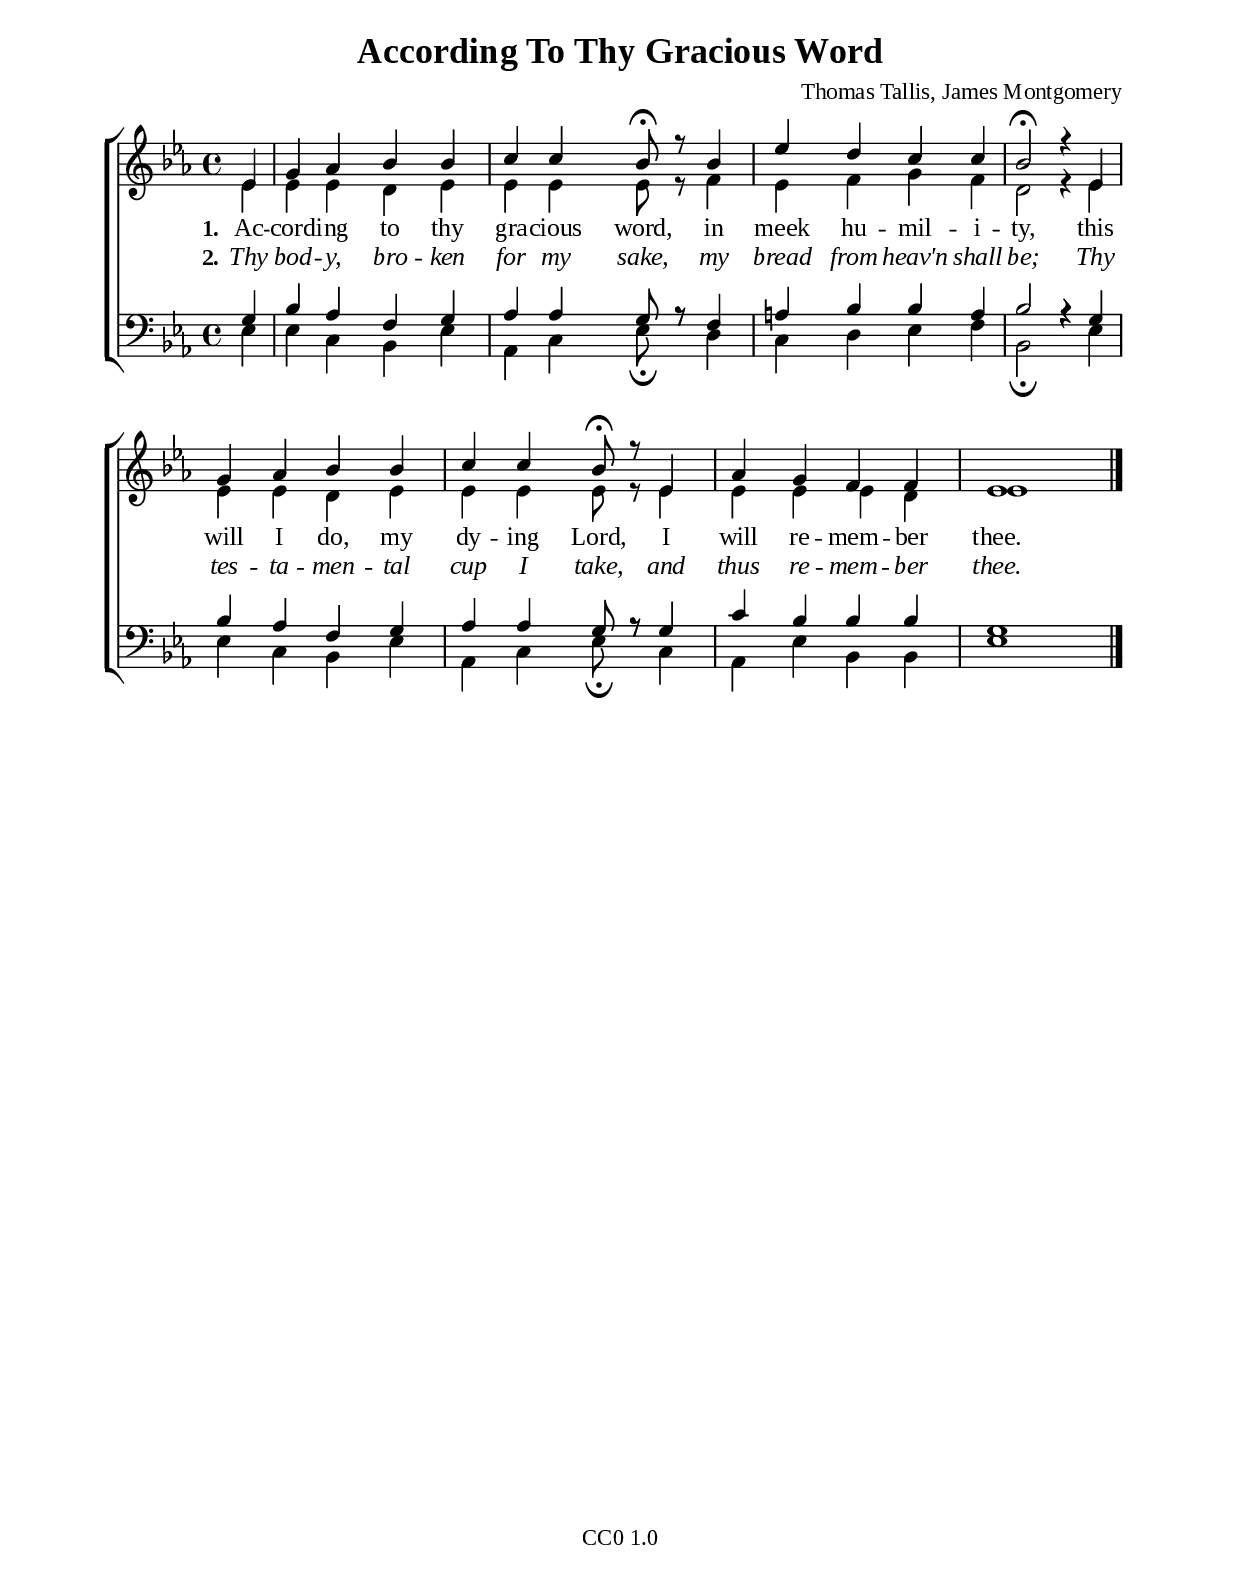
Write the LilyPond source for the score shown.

\version "2.18.2"

\header {
  title = "According To Thy Gracious Word"
  composer = "Thomas Tallis, James Montgomery"
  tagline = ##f
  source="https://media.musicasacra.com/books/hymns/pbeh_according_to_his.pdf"
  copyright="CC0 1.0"
}

global= {
  \key ees \major
  \time 4/4
  \override Score.BarNumber.break-visibility = ##(#f #f #f)
  %\override Score.BarNumber.break-visibility = ##(#t #t #t)
  \override Lyrics.LyricSpace.minimum-distance = #3.0
}

\paper {
  #(set-paper-size "a4")
  top-margin = 20\mm
  bottom-margin = 20\mm
  left-margin = 20\mm
  right-margin = 20\mm
  indent = #0
  #(define fonts
	 (make-pango-font-tree "Liberation Serif"
	 		       "Liberation Serif"
			       "Liberation Serif"
			       (/ 20 20)))
  system-system-spacing = #'((basic-distance . 3) (padding . 5))
}

printItalic = \with {
  \override LyricText.font-shape = #'italic
}

% Verse music
musicVerseSoprano = \relative c' {
  \partial 4 ees4 |
  g aes bes bes |
  c c bes8 \fermata r bes4 |
  ees d c c |
  bes2 \fermata r4 ees, |
  g aes bes bes |
  c c bes8 \fermata r ees,4 |
  aes4 g f f |
  ees1 \bar "|."
}

% Alto verse music
musicVerseAlto = \relative c' {
  \partial 4 ees4 |
  ees ees d ees |
  ees ees ees8 r f4 |
  ees f g f |
  d2 r4 ees |
  ees ees d ees |
  ees ees ees8 r ees4 |
  ees ees ees d |
  ees1
}

% Tenor verse music
musicVerseTenor = \relative c' {
  \partial 4 g4 |
  bes aes f g |
  aes aes g8 r f4 |
  a bes bes a |
  bes2 r4 g |
  bes aes f g |
  aes aes g8 r g4 |
  c bes bes bes |
  g1
}

% Basso verse music
musicVerseBasso = \relative c {
  \partial 4 ees4 |
  ees c bes ees |
  aes, c ees8 _\fermata r d4 |
  c d ees f |
  bes,2 _\fermata r4 ees4 |
  ees c bes ees |
  aes, c ees8 _\fermata r c4 |
  aes ees' bes bes |
  ees1
}

% Verse lyrics
verseOne = \lyricmode {
  \set stanza = #"1."
  Ac -- cord -- ing to thy gra -- cious word, in meek hu -- mil -- i -- ty,
  this will I do, my dy -- ing Lord, I will re -- mem -- ber thee.
}

verseTwo = \lyricmode {
  \set stanza = #"2."
  Thy bod -- y, bro -- ken for my sake, my bread from heav'n shall be;
  Thy tes -- ta -- men -- tal cup I take, and thus re -- mem -- ber thee.
}

% Layout
\score {
    \new ChoirStaff <<
      \new Staff <<
        \clef "treble"
        \new Voice = "sopranos" { \voiceOne \global \stemUp \slurUp \musicVerseSoprano }
        \new Voice = "alto" { \voiceTwo \global \stemDown \slurDown \musicVerseAlto }
      >>
      \new Lyrics \lyricsto sopranos \verseOne
      \new Lyrics \printItalic \lyricsto sopranos \verseTwo
      \new Staff <<
        \clef "bass"
        \new Voice = "tenor" { \voiceThree \global \stemUp \slurUp \musicVerseTenor }
        \new Voice = "bass" { \voiceThree \global \stemDown \slurDown \musicVerseBasso }
      >>
    >>
}
